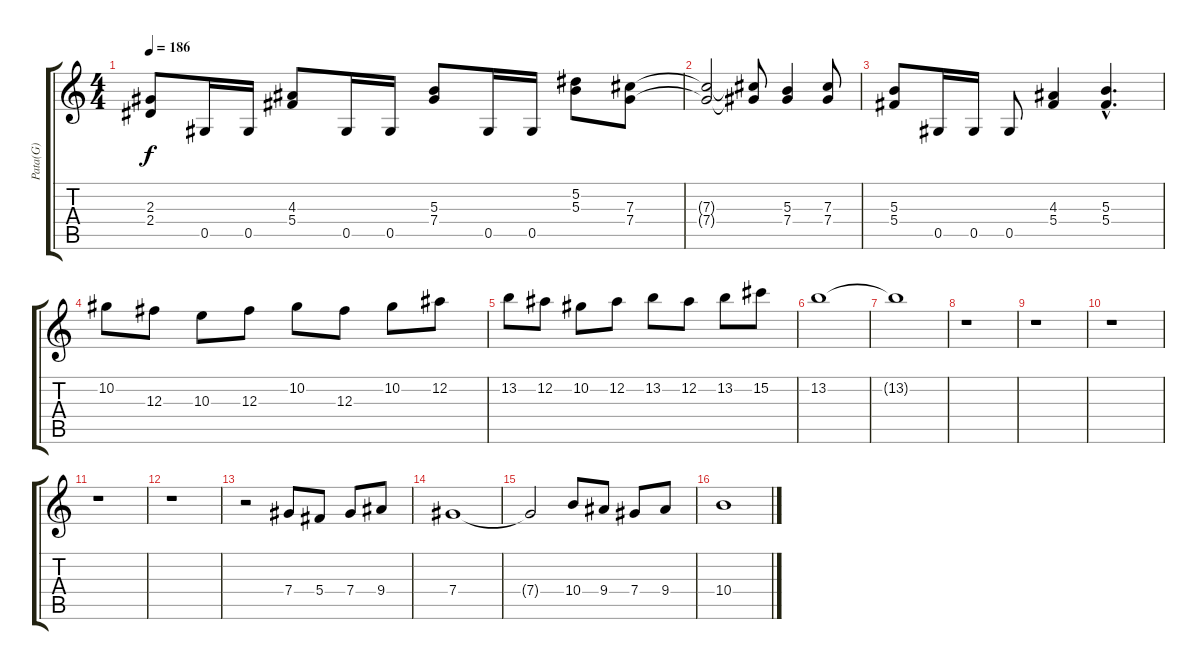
\track ("Pata(G)" "Pata(G)") {instrument overdrivenguitar}
\staff {score tabs}
\tuning (Eb4 Bb3 Gb3 Db3 Ab2 Eb2) {hide}
\ts (4 4)
\tempo 186
\clef g2
\ks c
(2.3{t} 2.4{t}).8{dy f} 0.5.16 0.5.16 (4.3 5.4).8 0.5.16 0.5.16 (5.3 7.4).8 0.5.16 0.5.16 (5.2 5.3).8 (7.3 7.4).8 |
(7.3{t} 7.4{t}).2 (7.3{t} 7.4{t}).8 (5.3 7.4).4 (7.3 7.4).8 |
(5.3 5.4).8 0.5.16 0.5.16 0.5.8 (4.3 5.4).4 (5.3{hac} 5.4{hac}).4{d} |
10.2.8{balance 9} 12.3.8 10.3.8 12.3.8 10.2.8 12.3.8 10.2.8 12.2.8 |
13.2.8 12.2.8 10.2.8 12.2.8 13.2.8 12.2.8 13.2.8 15.2.8 |
13.2.1 |
13.2{t}.1 |
r.1 |
r.1 |
r.1 |
r.1 |
r.1 |
r.2 7.4.8 5.4.8 7.4.8 9.4.8 |
7.4.1 |
7.4{t}.2 10.4.8 9.4.8 7.4.8 9.4.8 |
10.4.1
